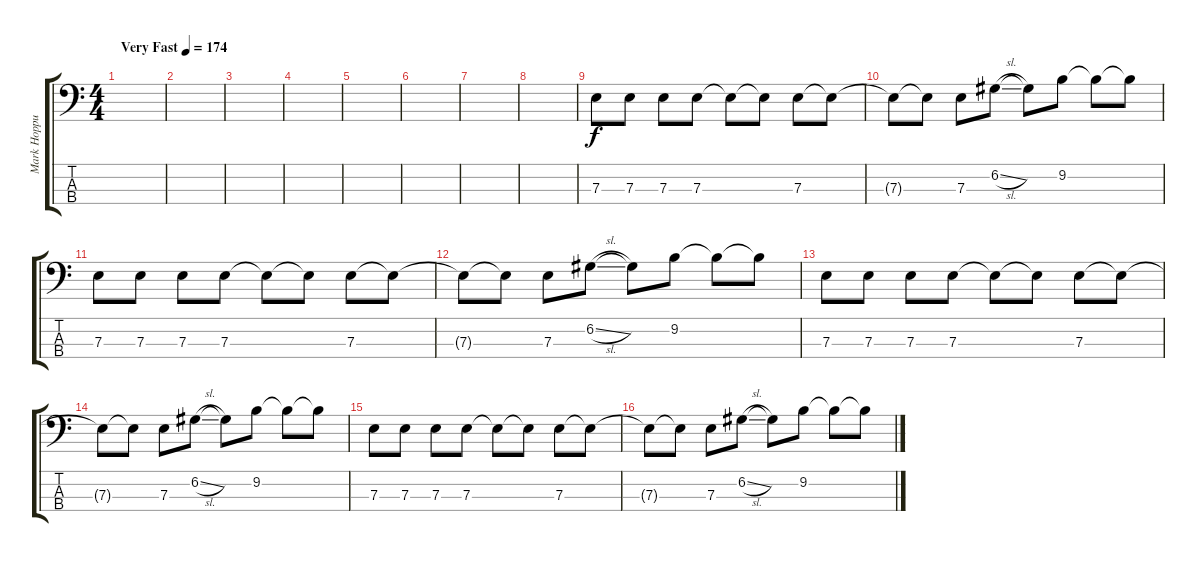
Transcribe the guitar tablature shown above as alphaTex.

\track ("Mark Hoppus - Bass" "Mark Hoppu") {instrument electricbasspick}
\staff {score tabs}
\tuning (G2 D2 A1 E1) {hide}
\ts (4 4)
\tempo (174 "Very Fast")
\clef f4
\ks c
|
|
|
|
|
|
|
|
7.3.8 7.3.8 7.3.8 7.3.8 7.3{t}.8 7.3{t}.8 7.3.8 7.3{t}.8 |
7.3{t}.8 7.3{t}.8 7.3.8 6.2{sl}.8 6.2{t}.8 9.2.8 9.2{t}.8 9.2{t}.8 |
7.3.8 7.3.8 7.3.8 7.3.8 7.3{t}.8 7.3{t}.8 7.3.8 7.3{t}.8 |
7.3{t}.8 7.3{t}.8 7.3.8 6.2{sl}.8 6.2{t}.8 9.2.8 9.2{t}.8 9.2{t}.8 |
7.3.8 7.3.8 7.3.8 7.3.8 7.3{t}.8 7.3{t}.8 7.3.8 7.3{t}.8 |
7.3{t}.8 7.3{t}.8 7.3.8 6.2{sl}.8 6.2{t}.8 9.2.8 9.2{t}.8 9.2{t}.8 |
7.3.8 7.3.8 7.3.8 7.3.8 7.3{t}.8 7.3{t}.8 7.3.8 7.3{t}.8 |
7.3{t}.8 7.3{t}.8 7.3.8 6.2{sl}.8 6.2{t}.8 9.2.8 9.2{t}.8 9.2{t}.8
